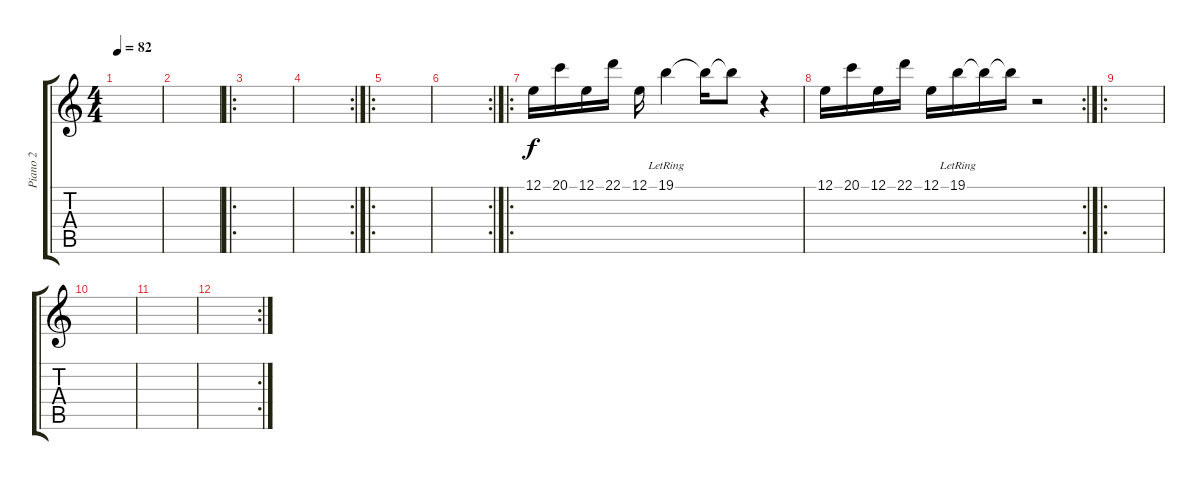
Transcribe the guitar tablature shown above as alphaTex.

\track ("Piano 2" "Piano 2") {instrument electricgrandpiano}
\staff {score tabs}
\tuning (E4 B3 G3 D3 A2 E2) {hide}
\ts (4 4)
\tempo 82
\clef g2
\ks c
|
|
\ro
|
\rc 2
|
\ro
|
\rc 2
|
\ro
12.1.16 20.1.16 12.1.16 22.1.16 12.1.16 19.1{lr}.4 19.1{t}.16 19.1{t}.8 r.4 |
\rc 2
12.1.16 20.1.16 12.1.16 22.1.16 12.1.16 19.1{lr}.16 19.1{t}.16 19.1{t}.16 r.2 |
\ro
|
|
|
\rc 2
